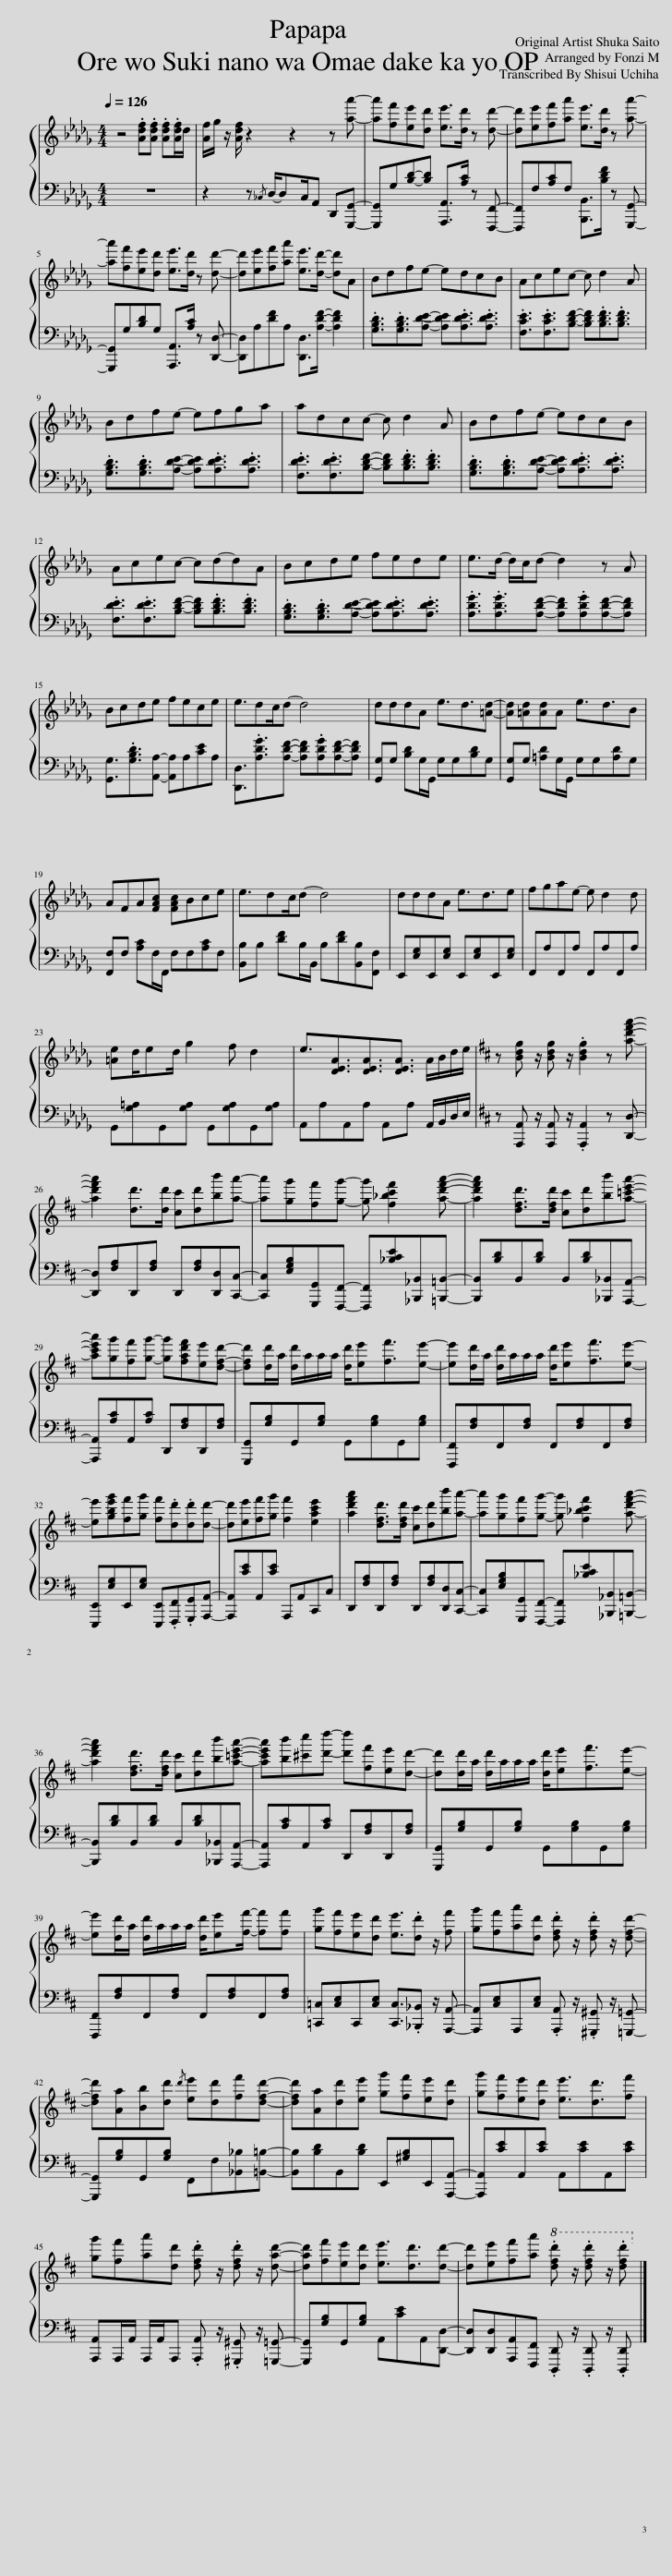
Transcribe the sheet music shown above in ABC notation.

X:1
%%score { 1 | 2 }
L:1/8
Q:1/4=126
M:4/4
I:linebreak $
K:Db
V:1 treble
V:2 bass
V:1
 z4 .[Adf].[Adf] .[Adf].[Adf]/d/ | [Af]/g/ z/ [Adf]/ z2 z2 z [aa']- | [aa'][ff'][ee'][dd'] [ee']>[dd'] z [dd']- | [dd'][ee'][ff'][aa'] [ee']>[dd'] z [aa']- |$ [aa'][ff'][ee'][dd'] [ee']>[dd'] z [dd']- | %5
 [dd'][ee'][ff'][aa'] [ee']>[dd']- [dd']A | Bdfe- edcB | Acec- c d2 A |$ Bdfe- efga | adcc- c d2 A | %10
 Bdfe- edcB |$ Acec- cd-dA | Bcde fede | e>d- d/c/d- d2 z A |$ Bcde fece | %15
 e3/2dc/d- d4 | dddA e3/2d3/2[=Ad]- | [Ad][=Ad][Ad]A e3/2d3/2B |$ AFA[FAc] [FAc]Bce | e3/2dc/d- d4 | %20
 dddA e3/2d3/2e | fgae- e d2 d |$ [=Ae]d/ed/ g2 f d2 | e3/2[DEA]3/2[DEA]3/2[DEA]3/2 A/B/d/e/ |[K:D] z [Bdg] z/ [Bdg] z/ .[Bdg]2 z [ad'f'a']- |$ %25
 [ad'f'a']2 [dd']>[dd'] [cc'][dd'][bb'][aa']- | [aa'][gg'][ff'][gg']- [gg'] [f_bc'f']2 [ad'f'a']- | [ad'f'a']2 [dfd']>[dfd'] [cc'][dd'][bb'][a=c'e'a']- |$ [ac'e'a'][gg'][ff'][gg']- [gg'][fad'f'][ee'][dfd']- | [dfd'][dd']/a/ [dd']/a/a/a/ [dd']/[ee'][ff']3/2[ee']- | %30
 [ee'][dd']/a/ [dd']/a/a/a/ [dd']/[ee'][ff']3/2[ee']- |$ [ee'][gbe'g'][ff'][gg'] [ff'].[dd'].[dd'][dd']- | [dd'][ee'][ff'][gg'] [ff']2 [eac'e']2 | [ad'f'a']2 [dfd']>[dfd'] [cc'][dd'][bb'][aa']- | [aa'][gg'][ff'][gg']- [gg'] [f_bc'f']2 [ad'f'a']- |$ %35
 [ad'f'a']2 [dfd']>[dfd'] [cc'][dd'][bb'][a=c'e'a']- | [ac'e'a'][bb'][^c'c''][d'd'']- [d'd''][ff'][ee'][dd']- | [dd'][dd']/a/ [dd']/a/a/a/ [dd']/[ee'][ff']3/2[ee']- |$ [ee'][dd']/a/ [dd']/a/a/a/ [dd']/[ee'][ff']/- [ff'][ff'] | [gg'][ff'][ee'][dd'] [ee']3/2.[dd'] z/ [ff'] | %40
 [gg'][ff'][aa'][dd'] .[dfd'] z/ .[dfd'] z/ [dfd']- |$ [dfd'][Aa][Bb][dd']{/d'} [ee'][dd'][ff'][dfd']- | [dfd'][Aa][dd'][ee'] [gg'][ff'][ee'][dd'] | [gg'][ff'][ee'][dd'] [ee']3/2[dd']3/2[ff'] |$ [gg'][ff'][aa'][dd'] .[dfd'] z/ .[dfd'] z/ [dad']- | %45
 [dad'][ff'][ee'][dd'] [ee']3/2[dd']3/2[dd']- | [dd'][ee'][ff'][aa']!8va(! .[d'f'd''] z/ .[d'f'd''] z/ .[d'f'd'']!8va)! |] %47
V:2
 z8 | z2 z{/_C,} D,/-D,C,/A,, D,,[G,,,G,,]- |!ped! [G,,,G,,]G,[B,D]-[B,D] [A,,,A,,]>!ped-up![A,C] z!ped! [F,,,F,,]-!ped-up! |!ped! [F,,,F,,]F,[A,C]F, [B,,,B,,]>!ped-up![B,DF] z!ped! [G,,,G,,]-!ped-up! |$!ped! [G,,,G,,]G,[B,D]G, [A,,,A,,]>!ped-up![A,C]!ped! z [D,,D,]-!ped-up! | %5
!ped! [D,,D,]A,[DF]A, [D,,D,]>[A,DF]- [A,DF]2!ped-up! | .[G,B,D]3/2.[G,B,D]3/2[A,DE]- [A,DE].[A,DE]3/2.[A,DE]3/2 | .[F,CE]3/2.[F,CE]3/2[B,DF]- [B,DF].[B,DF]3/2.[B,DF]3/2 |$ .[G,B,D]3/2.[G,B,D]3/2[A,DE]- [A,DE].[A,DE]3/2.[A,DE]3/2 | .[F,DE]3/2.[F,DE]3/2[B,DF]- [B,DF].[B,DF]3/2.[B,DF]3/2 | %10
 .[G,B,D]3/2.[G,B,D]3/2[A,DE]- [A,DE].[A,DE]3/2.[A,DE]3/2 |$ .[F,DE]3/2.[F,DE]3/2[B,DF]- [B,DF].[B,DF]3/2.[B,DF]3/2 | .[G,B,D]3/2.[G,B,D]3/2[A,DE]- [A,DE].[A,DE]3/2.[A,DE]3/2 | .[A,DG]3/2.[A,DG]3/2[A,DF]- [A,DF].[A,DG][A,DF]-[A,DF] |$!ped! [G,,G,]3/2!ped-up!.[G,B,D]3/2!ped![A,,A,]- [A,,A,]A,[CE]A,!ped-up! | %15
!ped! [D,,D,]3/2!ped-up!.[A,DG]3/2[A,DF]- [A,DF].[A,DG][A,DF]-[A,DF] |!ped! [G,,G,]G, [B,D]G,/!ped-up!G,,/!ped! G,G,[B,D]G,!ped-up! |!ped! [G,,G,]G, [=A,D]G,/!ped-up!G,,/!ped! G,G,[A,D]G,!ped-up! |$!ped! [F,,F,]F, [A,C]F,/!ped-up!F,,/!ped! F,F,[A,C]F,!ped-up! |!ped! [B,,B,]B, [DF]B,/!ped-up!B,,/!ped! B,[DF][B,,B,][F,,F,]!ped-up! | %20
!ped! E,,[E,G,]E,,[E,G,] E,,[E,G,]E,,[E,G,]!ped-up! |!ped! F,,A,F,,A, F,,A,F,,A,!ped-up! |$!ped! G,,[G,=A,]G,,[G,A,] G,,[G,A,]G,,[G,A,]!ped-up! |!ped! A,,A,A,,A, A,,A,!ped-up! A,,/B,,/D,/E,/ |[K:D] z [A,,,A,,] z/ [A,,,A,,] z/ .[A,,,A,,]2 z!ped! [D,,D,]-!ped-up! |$ %25
!ped! [D,,D,][F,A,]D,,[F,A,] D,,[F,A,]!ped-up![D,,D,][C,,C,]- |!ped! [C,,C,][E,G,B,][G,,,G,,]!ped-up!!ped![F,,,F,,]- [F,,,F,,][_B,CE][_B,,,_B,,]!ped-up![=B,,,=B,,]- |!ped! [B,,,B,,][B,D]B,,[B,D] B,,[B,D][_B,,,_B,,][A,,,A,,]-!ped-up! |$!ped! [A,,,A,,][A,C]A,,[A,C]!ped-up!!ped! D,,[F,A,]D,,[F,A,]!ped-up! |!ped! [G,,,G,,][G,B,]G,,[G,B,] G,,[G,B,]G,,[G,B,]!ped-up! | %30
!ped! [F,,,F,,][F,A,]F,,[F,A,] F,,[F,A,]F,,[F,A,]!ped-up! |$!ped! [E,,,E,,][E,G,]E,,[E,G,] [E,,,E,,]!ped-up!.[F,,,F,,].[G,,,G,,]!ped![A,,,A,,]- | [A,,,A,,][CE]A,,[CE] A,,,A,,!ped-up!!ped!C,,C,!ped-up! |!ped! D,,[F,A,]D,,[F,A,] D,,[F,A,][D,,D,][C,,C,]-!ped-up! | [C,,C,][E,G,B,][G,,,G,,]!ped![F,,,F,,]- [F,,,F,,][_B,CE][_B,,,_B,,]!ped-up!!ped![=B,,,=B,,]-!ped-up! |$ %35
!ped! [B,,,B,,][B,D]B,,[B,D] B,,[B,D][_B,,,_B,,][A,,,A,,]-!ped-up! |!ped! [A,,,A,,][A,C]A,,[A,C]!ped-up!!ped! D,,[F,A,]D,,[F,A,]!ped-up! |!ped! [G,,,G,,][G,B,]G,,[G,B,] G,,[G,B,]G,,[G,B,]!ped-up! |$!ped! [F,,,F,,][F,A,]F,,[F,A,] F,,[F,A,]F,,[F,A,]!ped-up! |!ped! [=C,,=C,][C,E,]C,,[C,E,]!ped-up! [C,,C,]3/2.[_B,,,_B,,] z/ [A,,,A,,]- | %40
!ped! [A,,,A,,][C,E,]A,,,[C,E,]!ped-up! .[A,,,A,,] z/ .[^G,,,^G,,] z/ [=G,,,=G,,]- |$!ped! [G,,,G,,][G,B,]G,,[G,B,]!ped-up!!ped! F,,F,!ped-up!!ped![_B,,_B,][=B,,=B,]-!ped-up! |!ped! [B,,B,][B,D]B,,[B,D]!ped-up!!ped! E,,[^G,B,]E,,[A,,,A,,]-!ped-up! |!ped! [A,,,A,,][CE]A,,[CE] A,,[CE]A,,[CE]!ped-up! |$!ped! [A,,,A,,]A,,,/A,,/ A,,,/A,,/A,,,!ped-up! .[A,,,A,,] z/ .[^G,,,^G,,] z/ [=G,,,=G,,]- | %45
!ped! [G,,,G,,][G,B,]G,,[G,B,]!ped-up!!ped! A,,[CE]A,,[D,,D,]-!ped-up! | [D,,D,][D,,D,][A,,,A,,][F,,,F,,] .[D,,,D,,] z/ .[D,,,D,,] z/ .[D,,,D,,] |] %47
